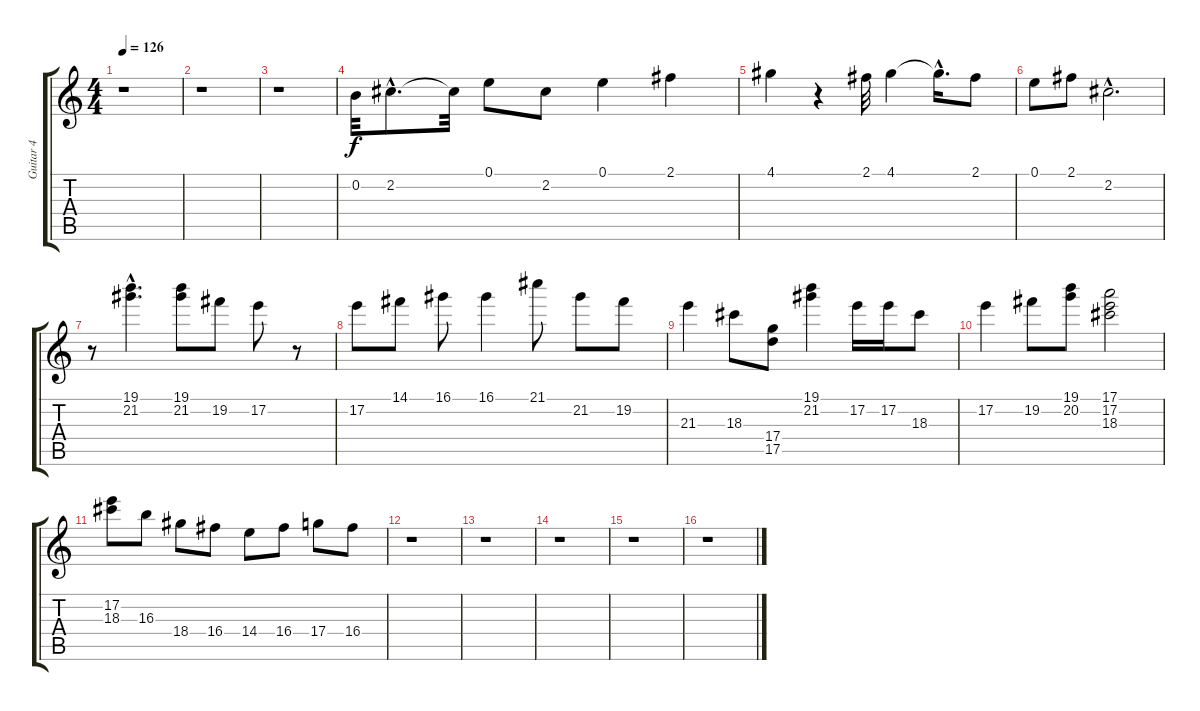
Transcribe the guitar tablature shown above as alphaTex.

\track ("Guitar 4" "Guitar 4") {instrument electricguitarclean}
\staff {score tabs}
\tuning (E4 B3 G3 D3 A2 E2) {hide}
\ts (4 4)
\tempo 126
\clef g2
\ks c
r.1{dy f} |
r.1 |
r.1 |
0.2.32 2.2{hac}.8{d} 2.2{t}.32 0.1.8 2.2.8 0.1.4 2.1.4 |
4.1.4 r.4 2.1.32 4.1.4 4.1{hac t}.16{d} 2.1.8 |
0.1.8 2.1.8 2.2{hac}.2{d} |
r.8 (19.1{hac} 21.2{hac}).4{d} (19.1 21.2).8 19.2.8 17.2.8 r.8 |
17.2.8 14.1.8 16.1.8 16.1.4 21.1.8 21.2.8 19.2.8 |
21.3.4 18.3.8 (17.4 17.5).8 (19.1 21.2).4 17.2.16 17.2.16 18.3.8 |
17.2.4 19.2.8 (19.1 20.2).8 (17.1 17.2 18.3).2 |
(17.2 18.3).8 16.3.8 18.4.8 16.4.8 14.4.8 16.4.8 17.4.8 16.4.8 |
r.1 |
r.1 |
r.1 |
r.1 |
r.1
